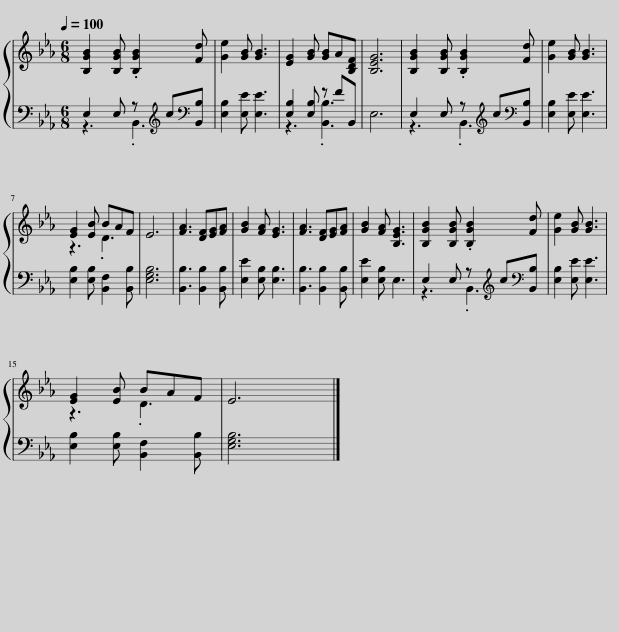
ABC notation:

X:1
%%score { ( 1 4 ) | ( 2 3 ) }
L:1/8
Q:1/4=100
M:6/8
I:linebreak $
K:Eb
V:1 treble
V:4 treble
V:2 bass
V:3 bass
V:1
 [B,GB]2 [B,GB] .[B,GB]2 [Fd] | [Ge]2 [GB] [GB]3 | [EG]2 [GB] [GB]A[B,DF] | [B,EG]6 | [B,GB]2 [B,GB] .[B,GB]2 [Fd] | %5
 [Ge]2 [GB] [GB]3 |$ [EG]2 [EB] BAF | E6 | [FA]3 [DF][EG][FA] | [GB]2 [FA] [EG]3 | %10
 [FA]3 [DF][EG][FA] | [GB]2 [FA] [B,EG]3 | [B,GB]2 [B,GB] .[B,GB]2 [Fd] | [Ge]2 [GB] [GB]3 |$ [EG]2 [EB] BAF | %15
 E6 |] %16
V:2
 E,2 E, z[K:treble] c[K:bass][B,,B,] | [E,B,]2 [E,E] [E,E]3 | [E,B,]2 [E,B,] z FB,, | E,6 | E,2 E, z[K:treble] c[K:bass][B,,B,] | %5
 [E,B,]2 [E,E] [E,E]3 |$ [E,B,]2 [E,B,] [B,,F,]2 [B,,B,] | [E,G,B,]6 | [B,,B,]3 [B,,B,]2 [B,,B,] | [E,E]2 [E,B,] [E,B,]3 | %10
 [B,,B,]3 [B,,B,]2 [B,,B,] | [E,E]2 [E,B,] E,3 | E,2 E, z[K:treble] c[K:bass][B,,B,] | [E,B,]2 [E,E] [E,E]3 |$ [E,B,]2 [E,B,] [B,,F,]2 [B,,B,] | %15
 [E,G,B,]6 |] %16
V:3
 z3 .B,,3[K:treble][K:bass] | x6 | z3 .[B,,B,]3 | x6 | z3 .B,,3[K:treble][K:bass] | %5
 x6 |$ x6 | x6 | x6 | x6 | %10
 x6 | x6 | z3 .B,,3[K:treble][K:bass] | x6 |$ x6 | %15
 x6 |] %16
V:4
 x6 | x6 | x6 | x6 | x6 | %5
 x6 |$ z3 .D3 | x6 | x6 | x6 | %10
 x6 | x6 | x6 | x6 |$ z3 .D3 | %15
 x6 |] %16
